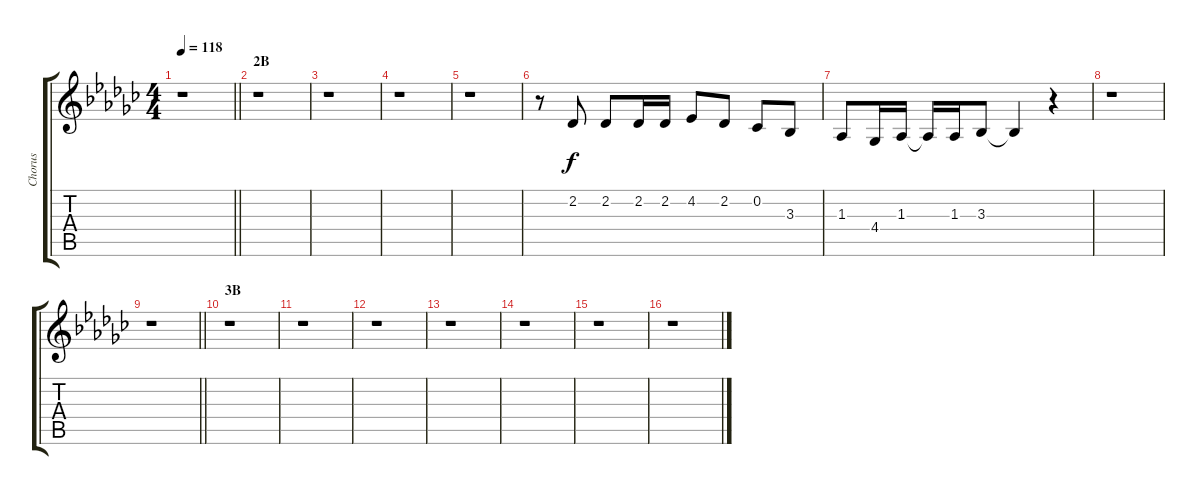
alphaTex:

\track ("Chorus" "Chorus") {instrument voiceoohs}
\staff {score tabs}
\tuning (E4 B3 G3 D3 A2 E2) {hide}
\ts (4 4)
\tempo 118
\clef g2
\barLineRight lightlight
\ks gb
r.1{dy f} |
\section ("" "2B")
r.1 |
r.1 |
r.1 |
r.1 |
r.8 2.2.8 2.2.8 2.2.16 2.2.16 4.2.8 2.2.8 0.2.8 3.3.8 |
1.3.8 4.4.16 1.3.16 1.3{t}.16 1.3.16 3.3.8 3.3{t}.4 r.4 |
r.1 |
\barLineRight lightlight
r.1 |
\section ("" "3B")
r.1 |
r.1 |
r.1 |
r.1 |
r.1 |
r.1 |
r.1
